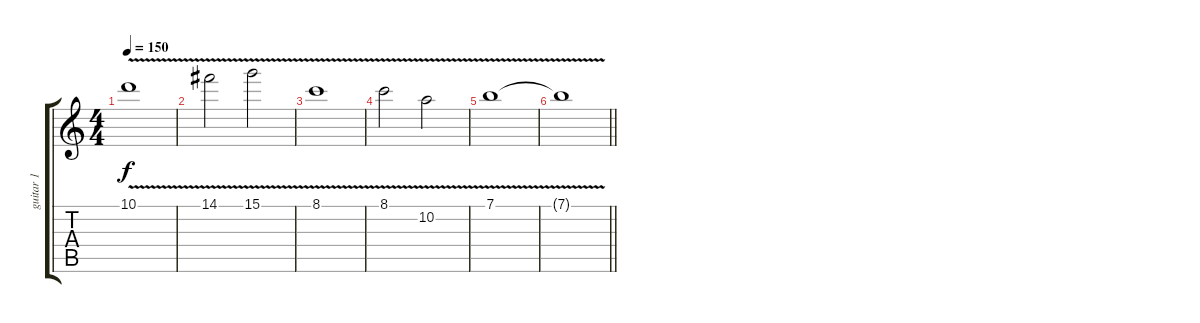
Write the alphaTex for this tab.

\track ("guitar 1" "guitar 1") {instrument electricguitarclean}
\staff {score tabs}
\tuning (E4 B3 G3 D3 A2 E2) {hide}
\ts (4 4)
\tempo 150
\clef g2
\ks c
10.1{v}.1{dy f} |
14.1{v}.2 15.1{v}.2 |
8.1{v}.1 |
8.1{v}.2 10.2{v}.2 |
7.1{v}.1 |
\barLineRight lightlight
7.1{t}.1
